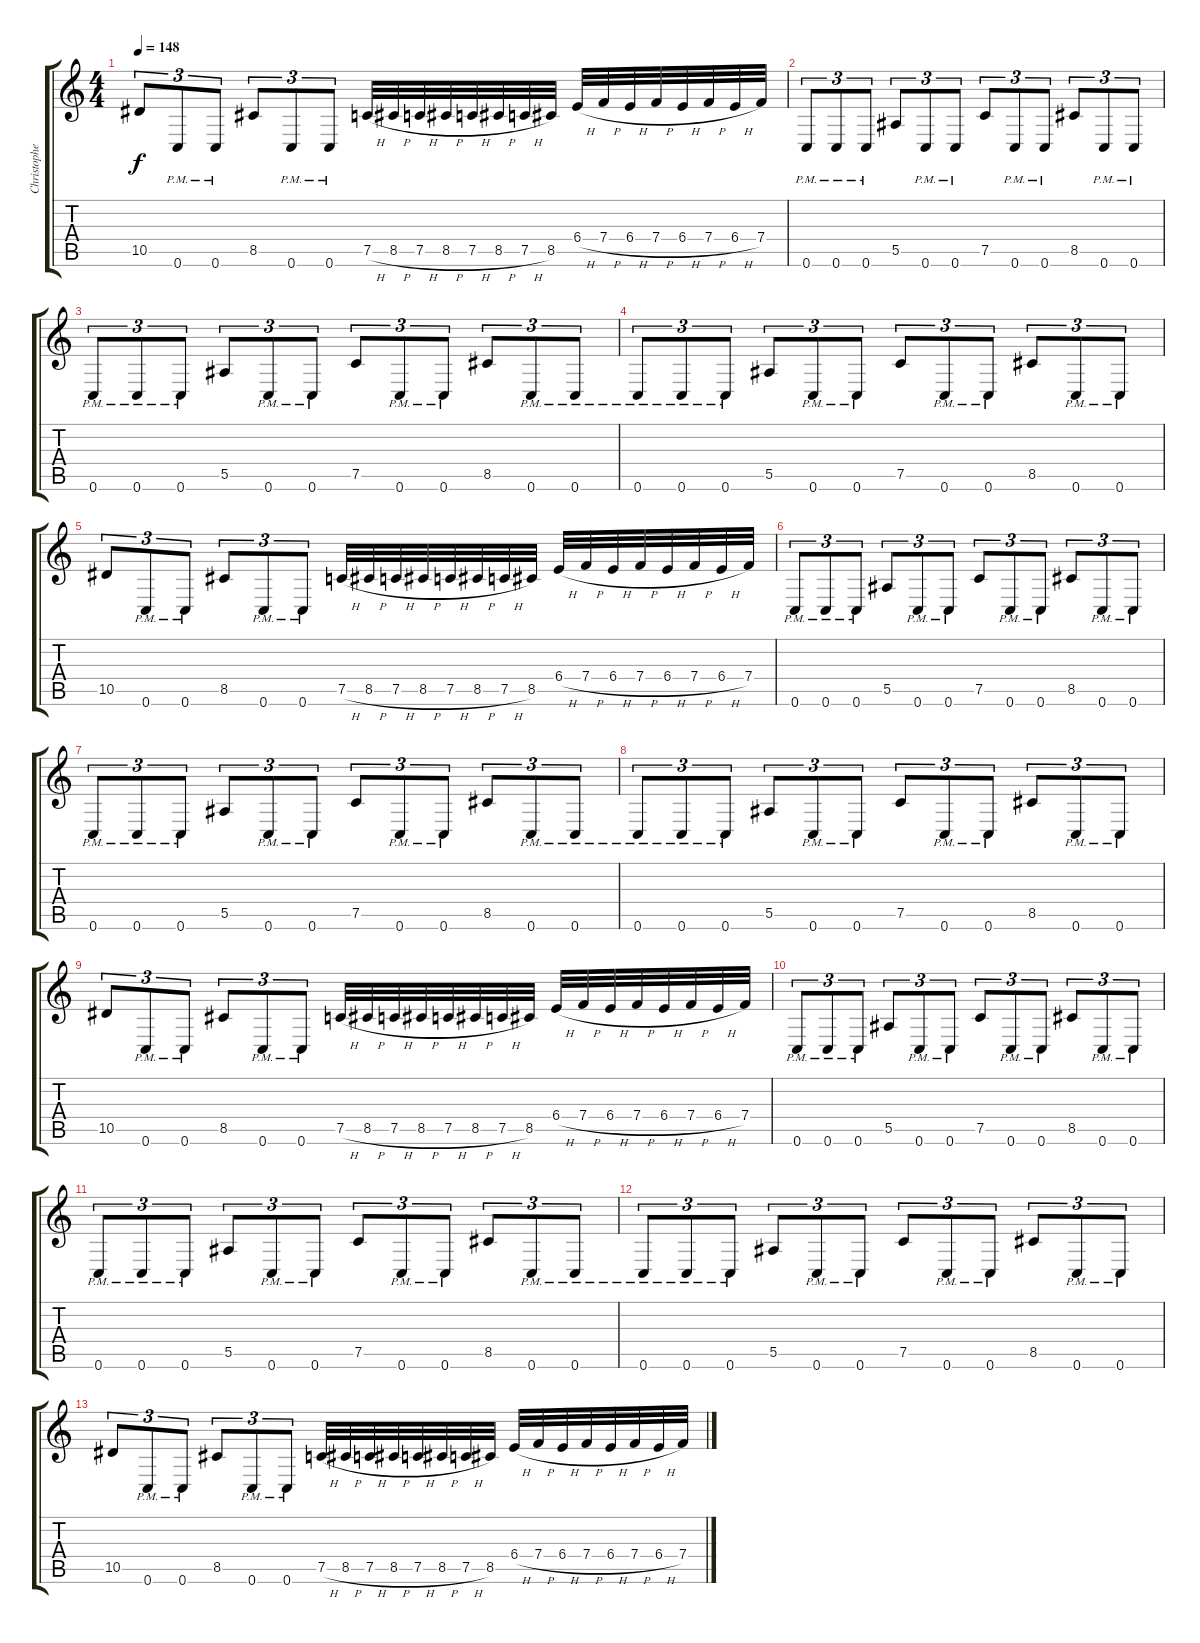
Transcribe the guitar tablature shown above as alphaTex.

\track ("Christopher Amott (Rhythm Guitar)" "Christophe") {instrument distortionguitar}
\staff {score tabs}
\tuning (C4 G3 Eb3 Bb2 F2 C2) {hide}
\ts (4 4)
\tempo 148
\clef g2
\ks c
10.5.8{tu (3 2) dy f} 0.6{pm}.8{tu (3 2)} 0.6{pm}.8{tu (3 2)} 8.5.8{tu (3 2)} 0.6{pm}.8{tu (3 2)} 0.6{pm}.8{tu (3 2)} 7.5{h}.32 8.5{h}.32 7.5{h}.32 8.5{h}.32 7.5{h}.32 8.5{h}.32 7.5{h}.32 8.5.32 6.4{h}.32 7.4{h}.32 6.4{h}.32 7.4{h}.32 6.4{h}.32 7.4{h}.32 6.4{h}.32 7.4.32 |
0.6{pm}.8{tu (3 2)} 0.6{pm}.8{tu (3 2)} 0.6{pm}.8{tu (3 2)} 5.5.8{tu (3 2)} 0.6{pm}.8{tu (3 2)} 0.6{pm}.8{tu (3 2)} 7.5.8{tu (3 2)} 0.6{pm}.8{tu (3 2)} 0.6{pm}.8{tu (3 2)} 8.5.8{tu (3 2)} 0.6{pm}.8{tu (3 2)} 0.6{pm}.8{tu (3 2)} |
0.6{pm}.8{tu (3 2)} 0.6{pm}.8{tu (3 2)} 0.6{pm}.8{tu (3 2)} 5.5.8{tu (3 2)} 0.6{pm}.8{tu (3 2)} 0.6{pm}.8{tu (3 2)} 7.5.8{tu (3 2)} 0.6{pm}.8{tu (3 2)} 0.6{pm}.8{tu (3 2)} 8.5.8{tu (3 2)} 0.6{pm}.8{tu (3 2)} 0.6{pm}.8{tu (3 2)} |
0.6{pm}.8{tu (3 2)} 0.6{pm}.8{tu (3 2)} 0.6{pm}.8{tu (3 2)} 5.5.8{tu (3 2)} 0.6{pm}.8{tu (3 2)} 0.6{pm}.8{tu (3 2)} 7.5.8{tu (3 2)} 0.6{pm}.8{tu (3 2)} 0.6{pm}.8{tu (3 2)} 8.5.8{tu (3 2)} 0.6{pm}.8{tu (3 2)} 0.6{pm}.8{tu (3 2)} |
10.5.8{tu (3 2)} 0.6{pm}.8{tu (3 2)} 0.6{pm}.8{tu (3 2)} 8.5.8{tu (3 2)} 0.6{pm}.8{tu (3 2)} 0.6{pm}.8{tu (3 2)} 7.5{h}.32 8.5{h}.32 7.5{h}.32 8.5{h}.32 7.5{h}.32 8.5{h}.32 7.5{h}.32 8.5.32 6.4{h}.32 7.4{h}.32 6.4{h}.32 7.4{h}.32 6.4{h}.32 7.4{h}.32 6.4{h}.32 7.4.32 |
0.6{pm}.8{tu (3 2)} 0.6{pm}.8{tu (3 2)} 0.6{pm}.8{tu (3 2)} 5.5.8{tu (3 2)} 0.6{pm}.8{tu (3 2)} 0.6{pm}.8{tu (3 2)} 7.5.8{tu (3 2)} 0.6{pm}.8{tu (3 2)} 0.6{pm}.8{tu (3 2)} 8.5.8{tu (3 2)} 0.6{pm}.8{tu (3 2)} 0.6{pm}.8{tu (3 2)} |
0.6{pm}.8{tu (3 2)} 0.6{pm}.8{tu (3 2)} 0.6{pm}.8{tu (3 2)} 5.5.8{tu (3 2)} 0.6{pm}.8{tu (3 2)} 0.6{pm}.8{tu (3 2)} 7.5.8{tu (3 2)} 0.6{pm}.8{tu (3 2)} 0.6{pm}.8{tu (3 2)} 8.5.8{tu (3 2)} 0.6{pm}.8{tu (3 2)} 0.6{pm}.8{tu (3 2)} |
0.6{pm}.8{tu (3 2)} 0.6{pm}.8{tu (3 2)} 0.6{pm}.8{tu (3 2)} 5.5.8{tu (3 2)} 0.6{pm}.8{tu (3 2)} 0.6{pm}.8{tu (3 2)} 7.5.8{tu (3 2)} 0.6{pm}.8{tu (3 2)} 0.6{pm}.8{tu (3 2)} 8.5.8{tu (3 2)} 0.6{pm}.8{tu (3 2)} 0.6{pm}.8{tu (3 2)} |
10.5.8{tu (3 2)} 0.6{pm}.8{tu (3 2)} 0.6{pm}.8{tu (3 2)} 8.5.8{tu (3 2)} 0.6{pm}.8{tu (3 2)} 0.6{pm}.8{tu (3 2)} 7.5{h}.32 8.5{h}.32 7.5{h}.32 8.5{h}.32 7.5{h}.32 8.5{h}.32 7.5{h}.32 8.5.32 6.4{h}.32 7.4{h}.32 6.4{h}.32 7.4{h}.32 6.4{h}.32 7.4{h}.32 6.4{h}.32 7.4.32 |
0.6{pm}.8{tu (3 2)} 0.6{pm}.8{tu (3 2)} 0.6{pm}.8{tu (3 2)} 5.5.8{tu (3 2)} 0.6{pm}.8{tu (3 2)} 0.6{pm}.8{tu (3 2)} 7.5.8{tu (3 2)} 0.6{pm}.8{tu (3 2)} 0.6{pm}.8{tu (3 2)} 8.5.8{tu (3 2)} 0.6{pm}.8{tu (3 2)} 0.6{pm}.8{tu (3 2)} |
0.6{pm}.8{tu (3 2)} 0.6{pm}.8{tu (3 2)} 0.6{pm}.8{tu (3 2)} 5.5.8{tu (3 2)} 0.6{pm}.8{tu (3 2)} 0.6{pm}.8{tu (3 2)} 7.5.8{tu (3 2)} 0.6{pm}.8{tu (3 2)} 0.6{pm}.8{tu (3 2)} 8.5.8{tu (3 2)} 0.6{pm}.8{tu (3 2)} 0.6{pm}.8{tu (3 2)} |
0.6{pm}.8{tu (3 2)} 0.6{pm}.8{tu (3 2)} 0.6{pm}.8{tu (3 2)} 5.5.8{tu (3 2)} 0.6{pm}.8{tu (3 2)} 0.6{pm}.8{tu (3 2)} 7.5.8{tu (3 2)} 0.6{pm}.8{tu (3 2)} 0.6{pm}.8{tu (3 2)} 8.5.8{tu (3 2)} 0.6{pm}.8{tu (3 2)} 0.6{pm}.8{tu (3 2)} |
10.5.8{tu (3 2)} 0.6{pm}.8{tu (3 2)} 0.6{pm}.8{tu (3 2)} 8.5.8{tu (3 2)} 0.6{pm}.8{tu (3 2)} 0.6{pm}.8{tu (3 2)} 7.5{h}.32 8.5{h}.32 7.5{h}.32 8.5{h}.32 7.5{h}.32 8.5{h}.32 7.5{h}.32 8.5.32 6.4{h}.32 7.4{h}.32 6.4{h}.32 7.4{h}.32 6.4{h}.32 7.4{h}.32 6.4{h}.32 7.4.32
